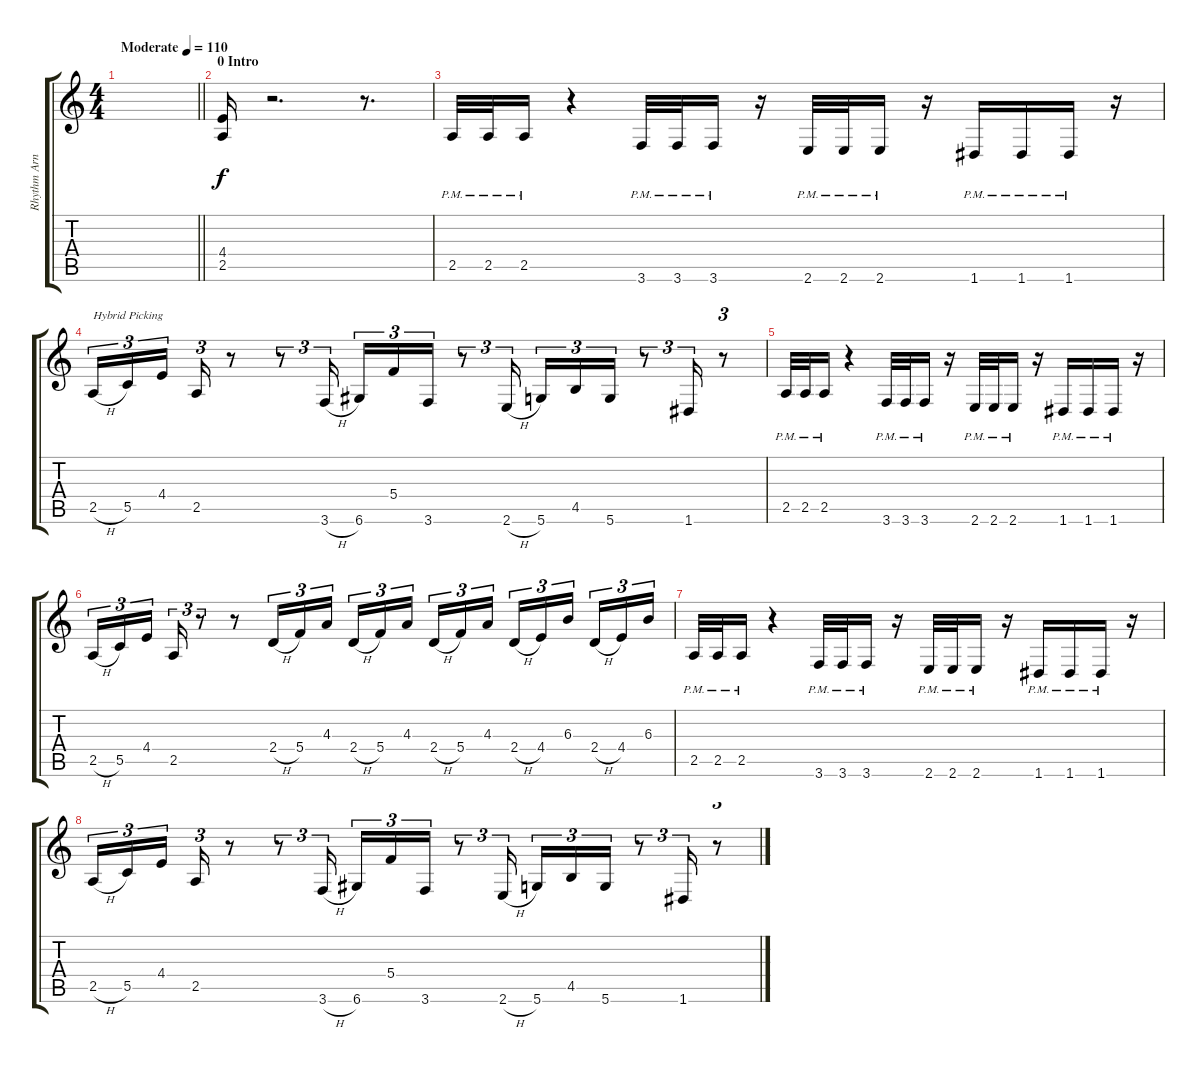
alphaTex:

\track ("Rhythm Arnaud Pontacq" "Rhythm Arn") {instrument distortionguitar}
\staff {score tabs}
\tuning (D4 A3 F3 C3 G2 D2) {hide}
\ts (4 4)
\tempo (110 "Moderate")
\clef g2
\barLineRight lightlight
\ks c
|
\section ("" "0 Intro")
(4.4 2.5).16 r.2{d} r.8{d} |
2.5{pm}.32 2.5{pm}.32 2.5{pm}.16 r.4 3.6{pm}.32 3.6{pm}.32 3.6{pm}.16 r.16 2.6{pm}.32 2.6{pm}.32 2.6{pm}.16 r.16 1.6{pm}.16 1.6{pm}.16 1.6{pm}.16 r.16 |
2.5{h}.16{tu (3 2) txt "Hybrid Picking"} 5.5.16{tu (3 2)} 4.4.16{tu (3 2) beam splitsecondary} 2.5.16{tu (3 2)} r.8 r.8{tu (3 2)} 3.6{h}.16{tu (3 2) beam splitsecondary} 6.6.16{tu (3 2)} 5.4.16{tu (3 2)} 3.6.16{tu (3 2)} r.8{tu (3 2)} 2.6{h}.16{tu (3 2) beam splitsecondary} 5.6.16{tu (3 2)} 4.5.16{tu (3 2)} 5.6.16{tu (3 2)} r.8{tu (3 2)} 1.6.16{tu (3 2)} r.8{tu (3 2)} |
2.5{pm}.32 2.5{pm}.32 2.5{pm}.16 r.4 3.6{pm}.32 3.6{pm}.32 3.6{pm}.16 r.16 2.6{pm}.32 2.6{pm}.32 2.6{pm}.16 r.16 1.6{pm}.16 1.6{pm}.16 1.6{pm}.16 r.16 |
2.5{h}.16{tu (3 2)} 5.5.16{tu (3 2)} 4.4.16{tu (3 2) beam splitsecondary} 2.5.16{tu (3 2)} r.8{tu (3 2)} r.8 2.4{h}.16{tu (3 2)} 5.4.16{tu (3 2)} 4.3.16{tu (3 2)} 2.4{h}.16{tu (3 2)} 5.4.16{tu (3 2)} 4.3.16{tu (3 2) beam splitsecondary} 2.4{h}.16{tu (3 2)} 5.4.16{tu (3 2)} 4.3.16{tu (3 2)} 2.4{h}.16{tu (3 2)} 4.4.16{tu (3 2)} 6.3.16{tu (3 2) beam splitsecondary} 2.4{h}.16{tu (3 2)} 4.4.16{tu (3 2)} 6.3.16{tu (3 2)} |
2.5{pm}.32 2.5{pm}.32 2.5{pm}.16 r.4 3.6{pm}.32 3.6{pm}.32 3.6{pm}.16 r.16 2.6{pm}.32 2.6{pm}.32 2.6{pm}.16 r.16 1.6{pm}.16 1.6{pm}.16 1.6{pm}.16 r.16 |
2.5{h}.16{tu (3 2)} 5.5.16{tu (3 2)} 4.4.16{tu (3 2) beam splitsecondary} 2.5.16{tu (3 2)} r.8 r.8{tu (3 2)} 3.6{h}.16{tu (3 2) beam splitsecondary} 6.6.16{tu (3 2)} 5.4.16{tu (3 2)} 3.6.16{tu (3 2)} r.8{tu (3 2)} 2.6{h}.16{tu (3 2) beam splitsecondary} 5.6.16{tu (3 2)} 4.5.16{tu (3 2)} 5.6.16{tu (3 2)} r.8{tu (3 2)} 1.6.16{tu (3 2)} r.8{tu (3 2)}
